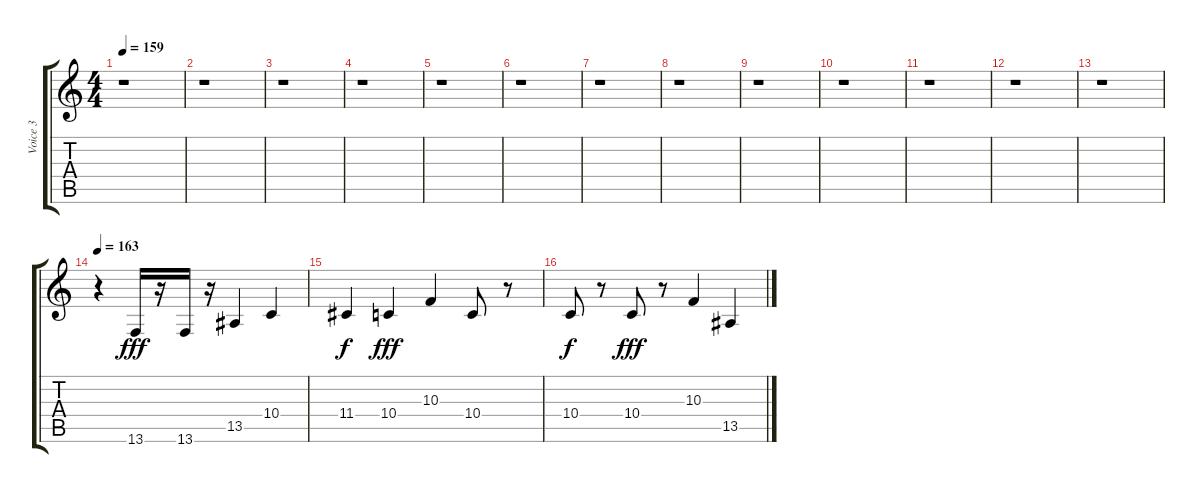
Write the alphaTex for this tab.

\track ("Voice 3" "Voice 3") {instrument choiraahs}
\staff {score tabs}
\tuning (E4 B3 G3 D3 A2 E2) {hide}
\ts (4 4)
\tempo 159
\clef g2
\ks c
r.1{dy f} |
r.1 |
r.1 |
r.1 |
r.1 |
r.1 |
r.1 |
r.1 |
r.1 |
r.1 |
r.1 |
r.1 |
r.1 |
\tempo 163
r.4 13.6.16{dy fff balance 5 instrument voiceoohs} r.16 13.6.16 r.16 13.5.4 10.4.4 |
11.4.4{dy f} 10.4.4{dy fff} 10.3.4 10.4.8 r.8 |
10.4.8{dy f} r.8 10.4.8{dy fff} r.8 10.3.4 13.5.4
